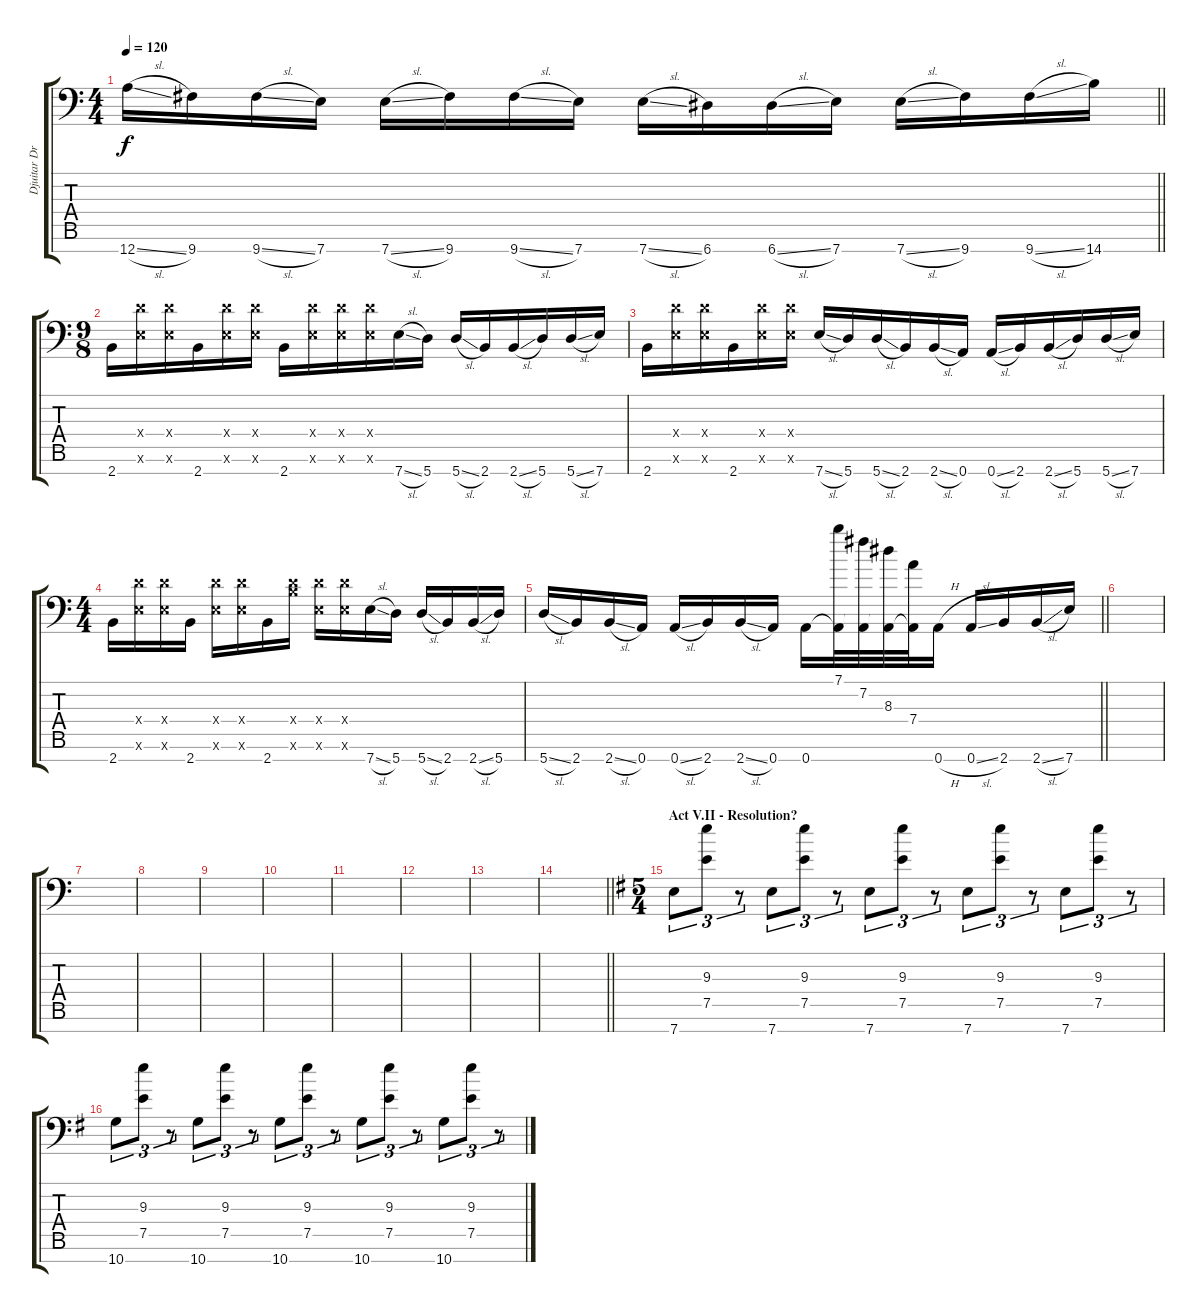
\track ("Djuitar Dropped A" "Djuitar Dr") {instrument distortionguitar}
\staff {score tabs}
\tuning (E4 B3 G3 D3 A2 E2 A1) {hide}
\ts (4 4)
\tempo 120
\clef f4
\barLineRight lightlight
\ks c
12.7{sl}.16{dy f} 9.7.16 9.7{sl}.16 7.7.16 7.7{sl}.16 9.7.16 9.7{sl}.16 7.7.16 7.7{sl}.16 6.7.16 6.7{sl}.16 7.7.16 7.7{sl}.16 9.7.16 9.7{sl}.16 14.7.16 |
\ts (9 8)
2.7.16{balance 8} (0.4{x} 0.6{x}).16 (0.4{x} 0.6{x}).16 2.7.16 (0.4{x} 0.6{x}).16 (0.4{x} 0.6{x}).16 2.7.16 (0.4{x} 0.6{x}).16 (0.4{x} 0.6{x}).16 (0.4{x} 0.6{x}).16 7.7{sl}.16 5.7.16 5.7{sl}.16 2.7.16 2.7{sl}.16 5.7.16 5.7{sl}.16 7.7.16 |
2.7.16 (0.4{x} 0.6{x}).16 (0.4{x} 0.6{x}).16 2.7.16 (0.4{x} 0.6{x}).16 (0.4{x} 0.6{x}).16 7.7{sl}.16 5.7.16 5.7{sl}.16 2.7.16 2.7{sl}.16 0.7.16 0.7{sl}.16 2.7.16 2.7{sl}.16 5.7.16 5.7{sl}.16 7.7.16 |
\ts (4 4)
2.7.16 (0.4{x} 0.6{x}).16 (0.4{x} 0.6{x}).16 2.7.16 (0.4{x} 0.6{x}).16 (0.4{x} 0.6{x}).16 2.7.16 (0.4{x} 7.6{x}).16 (0.4{x} 0.6{x}).16 (0.4{x} 0.6{x}).16 7.7{sl}.16 5.7.16 5.7{sl}.16 2.7.16 2.7{sl}.16 5.7.16 |
\barLineRight lightlight
5.7{sl}.16 2.7.16 2.7{sl}.16 0.7.16 0.7{sl}.16 2.7.16 2.7{sl}.16 0.7.16 0.7.16 (7.1 0.7{t}).32 (7.2 0.7{t}).32 (8.3 0.7{t}).32 (7.4 0.7{t}).32 0.7{h}.16 0.7{sl}.16 2.7.16 2.7{sl}.16 7.7.16 |
|
|
|
|
|
|
|
|
\barLineRight lightlight
|
\ts (5 4)
\section ("" "Act V.II - Resolution?")
\ks eminor
7.7.8{tu (3 2) balance 16} (9.3 7.5).8{tu (3 2)} r.8{tu (3 2)} 7.7.8{tu (3 2)} (9.3 7.5).8{tu (3 2)} r.8{tu (3 2)} 7.7.8{tu (3 2)} (9.3 7.5).8{tu (3 2)} r.8{tu (3 2)} 7.7.8{tu (3 2)} (9.3 7.5).8{tu (3 2)} r.8{tu (3 2)} 7.7.8{tu (3 2)} (9.3 7.5).8{tu (3 2)} r.8{tu (3 2)} |
10.7.8{tu (3 2)} (9.3 7.5).8{tu (3 2)} r.8{tu (3 2)} 10.7.8{tu (3 2)} (9.3 7.5).8{tu (3 2)} r.8{tu (3 2)} 10.7.8{tu (3 2)} (9.3 7.5).8{tu (3 2)} r.8{tu (3 2)} 10.7.8{tu (3 2)} (9.3 7.5).8{tu (3 2)} r.8{tu (3 2)} 10.7.8{tu (3 2)} (9.3 7.5).8{tu (3 2)} r.8{tu (3 2)}
